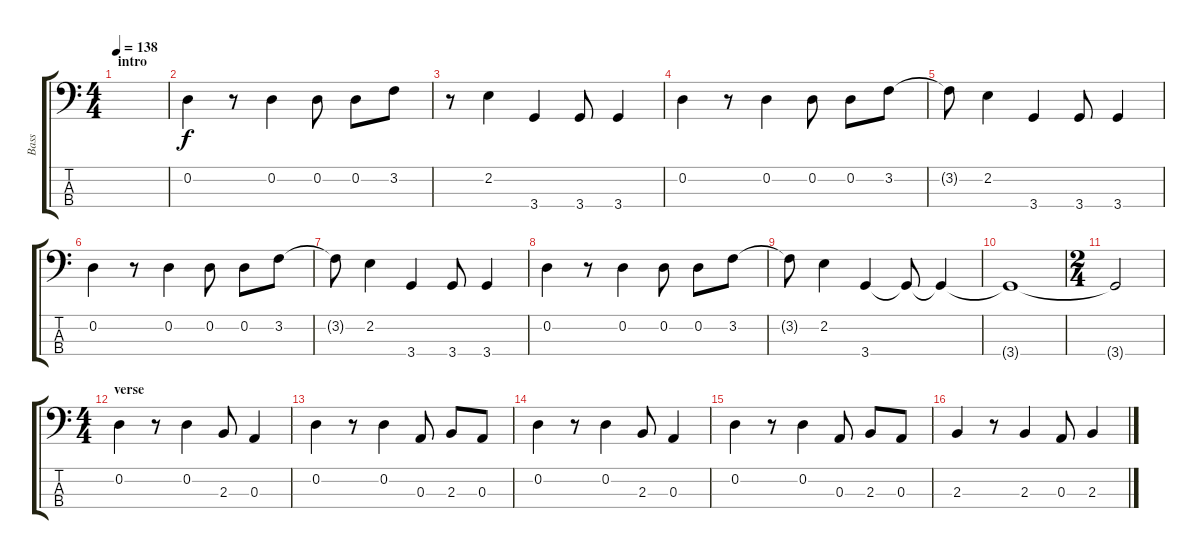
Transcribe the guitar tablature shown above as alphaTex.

\track ("Bass" "Bass") {instrument electricbassfinger}
\staff {score tabs}
\tuning (G2 D2 A1 E1) {hide}
\ts (4 4)
\section ("" "intro")
\tempo 138
\clef f4
\ks c
|
0.2.4 r.8 0.2.4 0.2.8 0.2.8 3.2.8 |
r.8 2.2.4 3.4.4 3.4.8 3.4.4 |
0.2.4 r.8 0.2.4 0.2.8 0.2.8 3.2.8 |
3.2{t}.8 2.2.4 3.4.4 3.4.8 3.4.4 |
0.2.4 r.8 0.2.4 0.2.8 0.2.8 3.2.8 |
3.2{t}.8 2.2.4 3.4.4 3.4.8 3.4.4 |
0.2.4 r.8 0.2.4 0.2.8 0.2.8 3.2.8 |
3.2{t}.8 2.2.4 3.4.4 3.4{t}.8 3.4{t}.4 |
3.4{t}.1 |
\ts (2 4)
3.4{t}.2 |
\ts (4 4)
\section ("" "verse")
0.2.4 r.8 0.2.4 2.3.8 0.3.4 |
0.2.4 r.8 0.2.4 0.3.8 2.3.8 0.3.8 |
0.2.4 r.8 0.2.4 2.3.8 0.3.4 |
0.2.4 r.8 0.2.4 0.3.8 2.3.8 0.3.8 |
2.3.4 r.8 2.3.4 0.3.8 2.3.4
